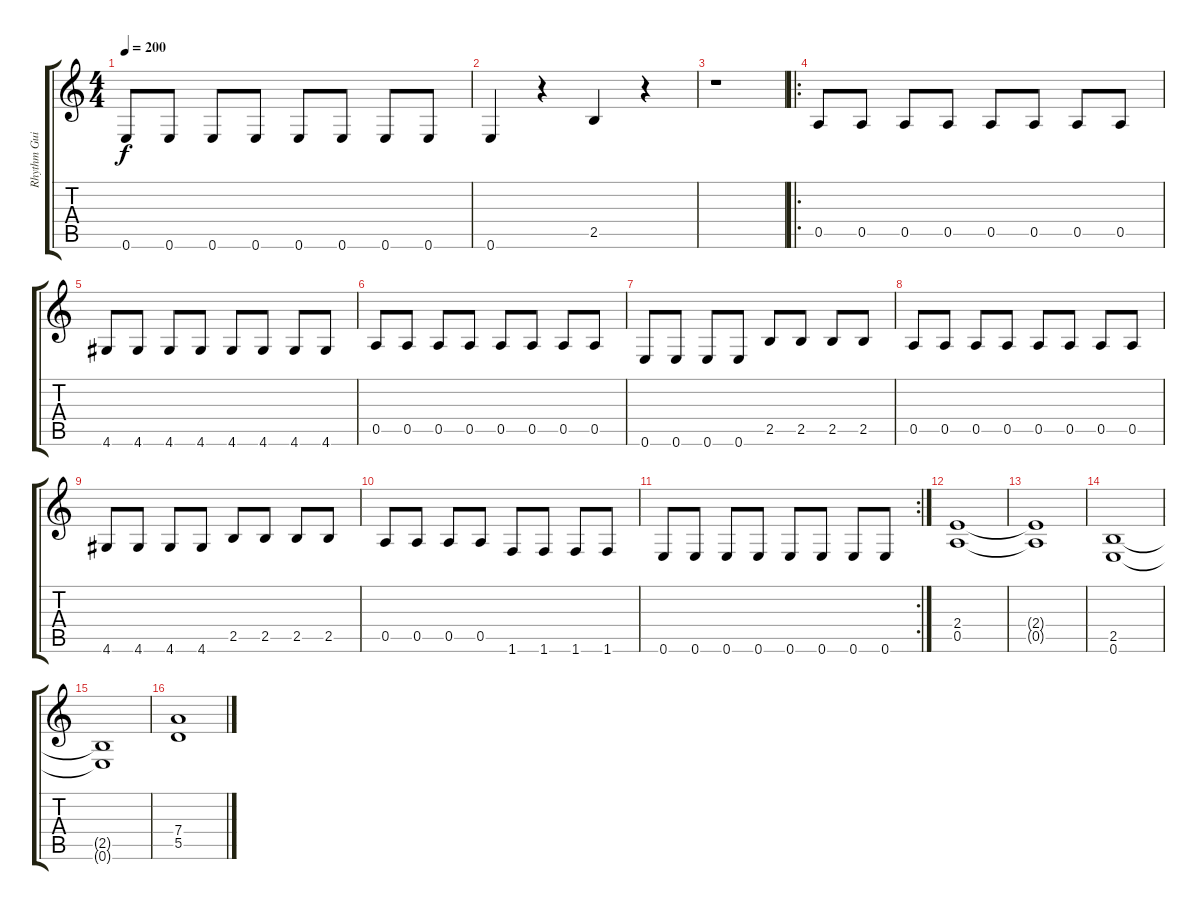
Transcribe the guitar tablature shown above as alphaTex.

\track ("Rhythm Guitar" "Rhythm Gui") {instrument distortionguitar}
\staff {score tabs}
\tuning (E4 B3 G3 D3 A2 E2) {hide}
\ts (4 4)
\tempo 200
\clef g2
\ks c
0.6.8{dy f} 0.6.8 0.6.8 0.6.8 0.6.8 0.6.8 0.6.8 0.6.8 |
0.6.4 r.4 2.5.4 r.4 |
r.1 |
\ro
0.5.8 0.5.8 0.5.8 0.5.8 0.5.8 0.5.8 0.5.8 0.5.8 |
4.6.8 4.6.8 4.6.8 4.6.8 4.6.8 4.6.8 4.6.8 4.6.8 |
0.5.8 0.5.8 0.5.8 0.5.8 0.5.8 0.5.8 0.5.8 0.5.8 |
0.6.8 0.6.8 0.6.8 0.6.8 2.5.8 2.5.8 2.5.8 2.5.8 |
0.5.8 0.5.8 0.5.8 0.5.8 0.5.8 0.5.8 0.5.8 0.5.8 |
4.6.8 4.6.8 4.6.8 4.6.8 2.5.8 2.5.8 2.5.8 2.5.8 |
0.5.8 0.5.8 0.5.8 0.5.8 1.6.8 1.6.8 1.6.8 1.6.8 |
\rc 2
0.6.8 0.6.8 0.6.8 0.6.8 0.6.8 0.6.8 0.6.8 0.6.8 |
(2.4 0.5).1 |
(2.4{t} 0.5{t}).1 |
(2.5 0.6).1 |
(2.5{t} 0.6{t}).1 |
(7.4 5.5).1
